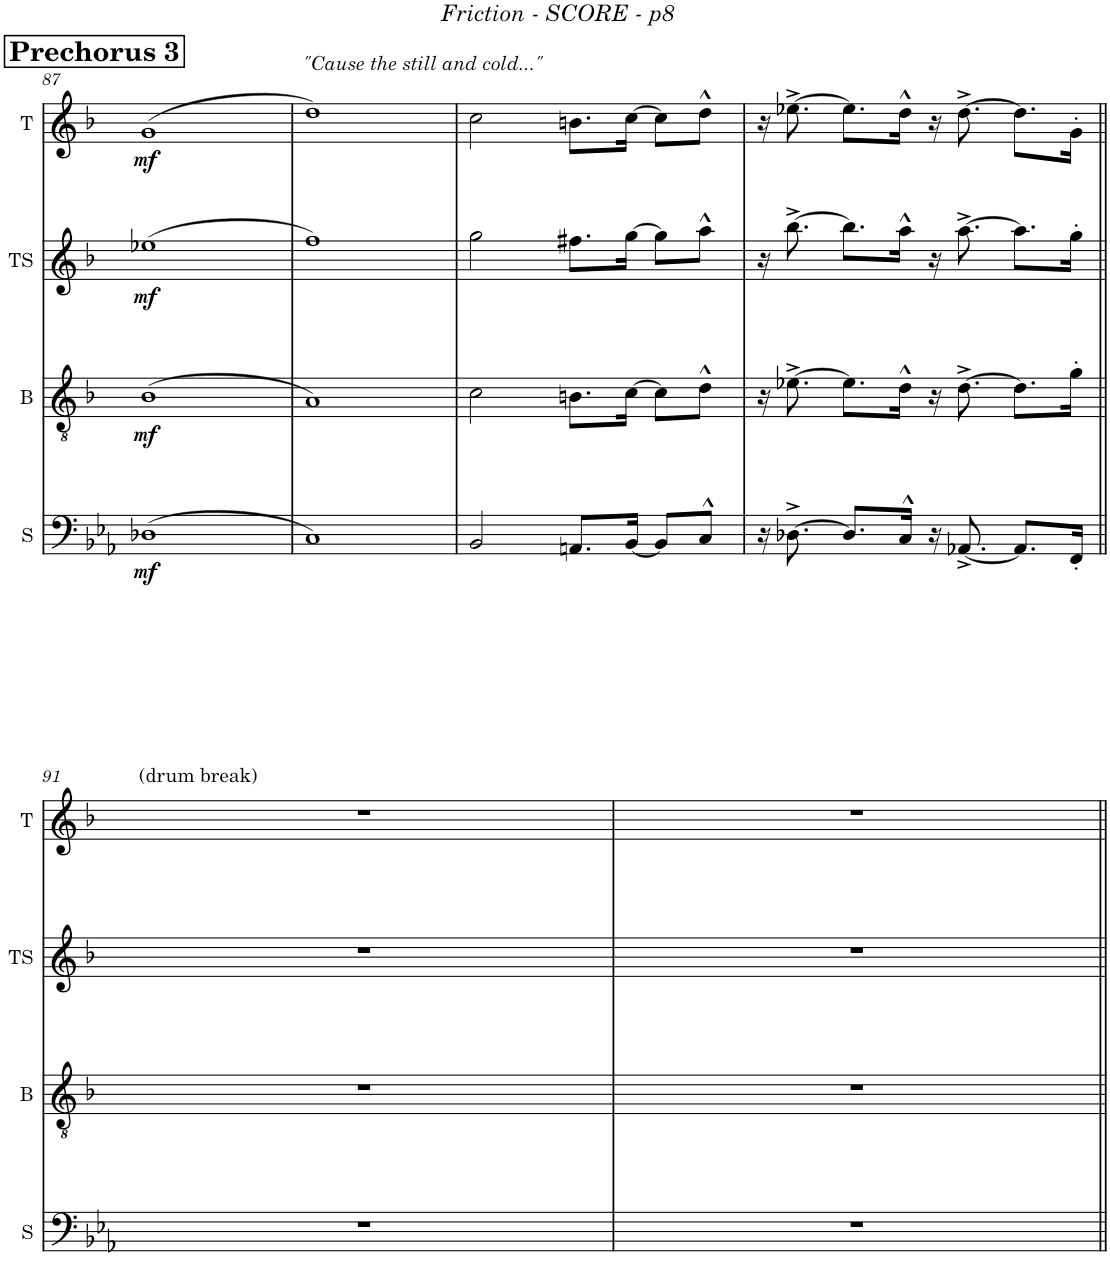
**kern	**dynam	**kern	**dynam	**kern	**dynam	**kern	**dynam
*part4	*part4	*part3	*part3	*part2	*part2	*part1	*part1
*staff4	*staff4	*staff3	*staff3	*staff2	*staff2	*staff1	*staff1
*I"Sousa	*	*I"Trombone	*	*I"Tenor Sax	*	*I"Trumpet	*
*I'S	*	*	*	*I'TS	*	*I'T	*
!!LO:PB:g=z
*clefF4	*	*clefGv2	*	*clefG2	*	*clefG2	*
*	*	*Trd1c2	*	*Trd8c14	*	*Trd1c2	*
*k[b-e-a-]	*	*k[b-]	*	*k[b-]	*	*k[b-]	*
*M4/4	*	*M4/4	*	*M4/4	*	*M4/4	*
!!LO:REH:place=s1:a:B:fs=14:t=Prechorus 3
=87	=87	=87	=87	=87	=87	=87	=87
!	!	!	!	!	!	!LO:TX:a:i:t="Cause the still and cold..."	!
!	!LO:DY:b	!	!LO:DY:b	!	!LO:DY:b	!	!LO:DY:b
(1D-X	mf	(1B-	mf	(1ee-X	mf	(1g	mf
=88	=88	=88	=88	=88	=88	=88	=88
1C)	.	1A)	.	1ff)	.	1dd)	.
=89	=89	=89	=89	=89	=89	=89	=89
2BB-/	.	2c\	.	2gg\	.	2cc\	.
8.AAn/L	.	8.Bn\L	.	8.ff#X\L	.	8.bn\L	.
[16BB-/Jk	.	[16c\Jk	.	[16gg\Jk	.	[16cc\Jk	.
8BB-/L]	.	8c\L]	.	8gg\L]	.	8cc\L]	.
8C^^/J	.	8d^^\J	.	8aa^^\J	.	8dd^^\J	.
=90	=90	=90	=90	=90	=90	=90	=90
16r	.	16r	.	16r	.	16r	.
[8.D-X^\	.	[8.e-X^\	.	[8.bb-^\	.	[8.ee-X^\	.
8.D-/L]	.	8.e-\L]	.	8.bb-\L]	.	8.ee-\L]	.
16C^^/Jk	.	16d^^\Jk	.	16aa^^\Jk	.	16dd^^\Jk	.
16r	.	16r	.	16r	.	16r	.
[8.AA-X^/	.	[8.d^\	.	[8.aa^\	.	[8.dd^\	.
8.AA-/L]	.	8.d\L]	.	8.aa\L]	.	8.dd\L]	.
16FF'/Jk	.	16g'\Jk	.	16gg'\Jk	.	16g'\Jk	.
!!LO:LB:g=z
=91||	=91||	=91||	=91||	=91||	=91||	=91||	=91||
!	!	!	!	!	!	!LO:TX:a:t=(drum break)	!
1r	.	1r	.	1r	.	1r	.
=92	=92	=92	=92	=92	=92	=92	=92
1r	.	1r	.	1r	.	1r	.
=||	=||	=||	=||	=||	=||	=||	=||
*-	*-	*-	*-	*-	*-	*-	*-
